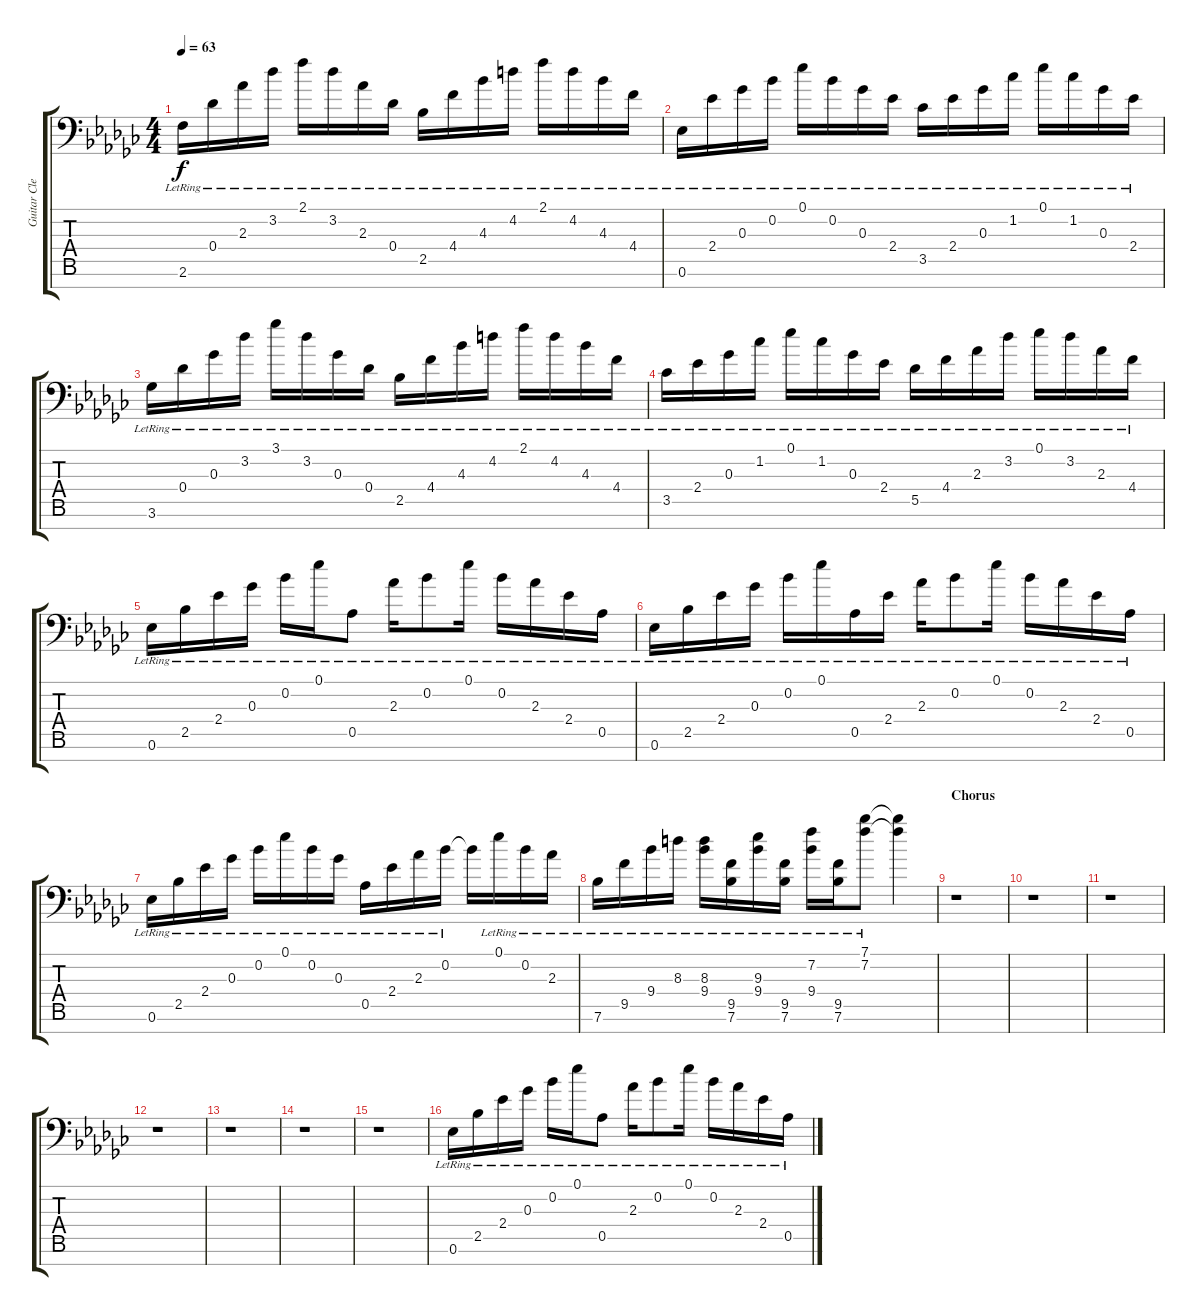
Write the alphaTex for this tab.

\track ("Guitar Clean 7 strings" "Guitar Cle") {instrument electricguitarclean}
\staff {score tabs}
\tuning (Eb4 Bb3 Gb3 Db3 Ab2 Eb2 Bb1) {hide}
\ts (4 4)
\tempo 63
\clef f4
\ks ebminor
2.6{lr}.16{dy f} 0.4{lr}.16 2.3{lr}.16 3.2{lr}.16 2.1{lr}.16 3.2{lr}.16 2.3{lr}.16 0.4{lr}.16 2.5{lr}.16 4.4{lr}.16 4.3{lr}.16 4.2{lr}.16 2.1{lr}.16 4.2{lr}.16 4.3{lr}.16 4.4{lr}.16 |
0.6{lr}.16 2.4{lr}.16 0.3{lr}.16 0.2{lr}.16 0.1{lr}.16 0.2{lr}.16 0.3{lr}.16 2.4{lr}.16 3.5{lr}.16 2.4{lr}.16 0.3{lr}.16 1.2{lr}.16 0.1{lr}.16 1.2{lr}.16 0.3{lr}.16 2.4{lr}.16 |
3.6{lr}.16 0.4{lr}.16 0.3{lr}.16 3.2{lr}.16 3.1{lr}.16 3.2{lr}.16 0.3{lr}.16 0.4{lr}.16 2.5{lr}.16 4.4{lr}.16 4.3{lr}.16 4.2{lr}.16 2.1{lr}.16 4.2{lr}.16 4.3{lr}.16 4.4{lr}.16 |
3.5{lr}.16 2.4{lr}.16 0.3{lr}.16 1.2{lr}.16 0.1{lr}.16 1.2{lr}.16 0.3{lr}.16 2.4{lr}.16 5.5{lr}.16 4.4{lr}.16 2.3{lr}.16 3.2{lr}.16 0.1{lr}.16 3.2{lr}.16 2.3{lr}.16 4.4{lr}.16 |
0.6{lr}.16 2.5{lr}.16 2.4{lr}.16 0.3{lr}.16 0.2{lr}.16 0.1{lr}.16 0.5{lr}.8 2.3{lr}.16 0.2{lr}.8 0.1{lr}.16 0.2{lr}.16 2.3{lr}.16 2.4{lr}.16 0.5{lr}.16 |
0.6{lr}.16 2.5{lr}.16 2.4{lr}.16 0.3{lr}.16 0.2{lr}.16 0.1{lr}.16 0.5{lr}.16 2.4{lr}.16 2.3{lr}.16 0.2{lr}.8 0.1{lr}.16 0.2{lr}.16 2.3{lr}.16 2.4{lr}.16 0.5{lr}.16 |
0.6{lr}.16 2.5{lr}.16 2.4{lr}.16 0.3{lr}.16 0.2{lr}.16 0.1{lr}.16 0.2{lr}.16 0.3{lr}.16 0.5{lr}.16 2.4{lr}.16 2.3{lr}.16 0.2{lr}.16 0.2{t}.16 0.1{lr}.16 0.2{lr}.16 2.3{lr}.16 |
7.6{lr}.16 9.5{lr}.16 9.4{lr}.16 8.3{lr}.16 (8.3{lr} 9.4{lr}).16 (9.5{lr} 7.6{lr}).16 (9.3{lr} 9.4{lr}).16 (9.5{lr} 7.6{lr}).16 (7.2{lr} 9.4{lr}).16 (9.5{lr} 7.6{lr}).16 (7.1{lr} 7.2{lr}).8 (7.1{t} 7.2{t}).4 |
\section ("" "Chorus")
r.1 |
r.1 |
r.1 |
r.1 |
r.1 |
r.1 |
r.1 |
0.6{lr}.16 2.5{lr}.16 2.4{lr}.16 0.3{lr}.16 0.2{lr}.16 0.1{lr}.16 0.5{lr}.8 2.3{lr}.16 0.2{lr}.8 0.1{lr}.16 0.2{lr}.16 2.3{lr}.16 2.4{lr}.16 0.5{lr}.16
